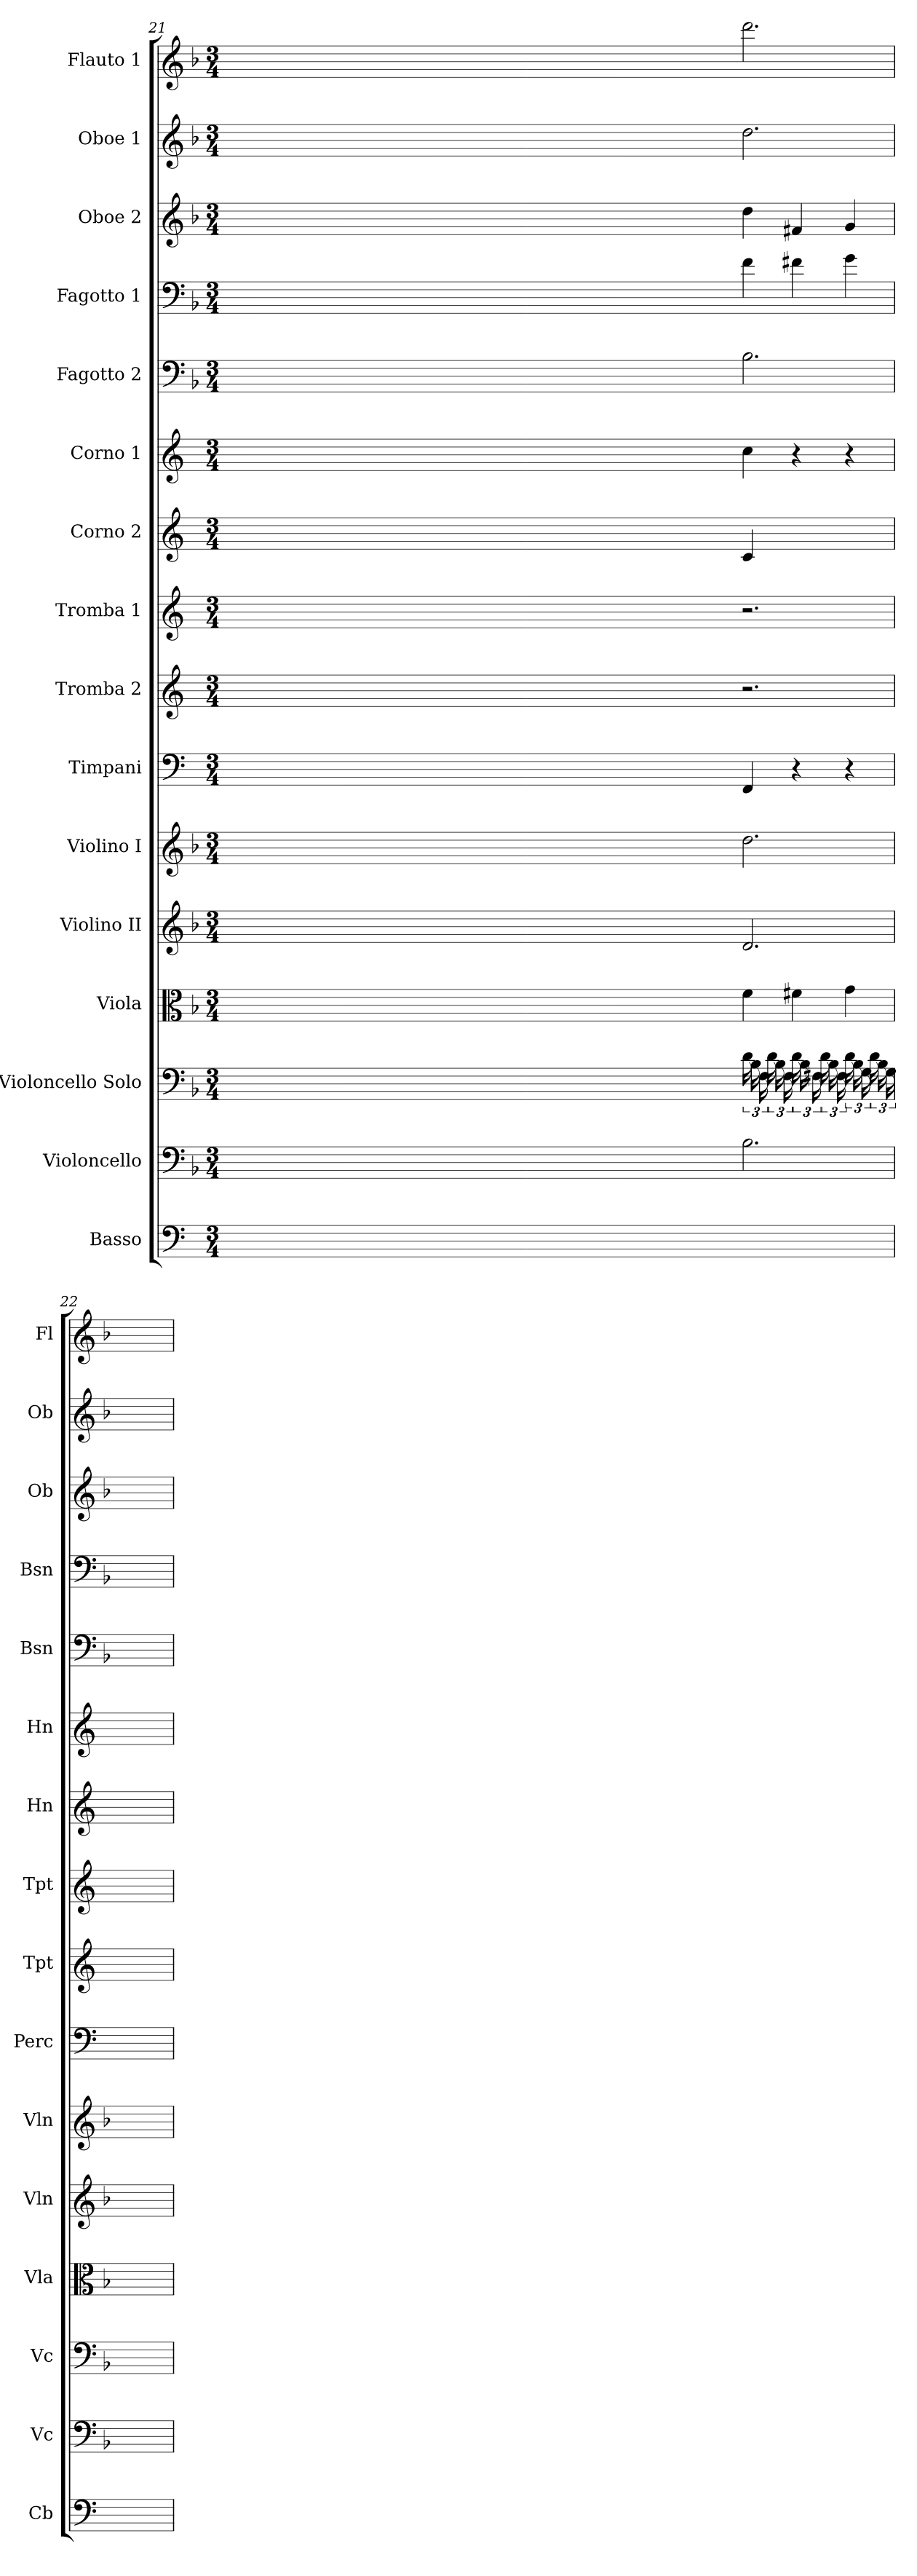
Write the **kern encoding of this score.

**kern	**kern	**kern	**kern	**kern	**kern	**kern	**kern	**kern	**kern	**kern	**kern	**kern	**kern	**kern	**kern
*part16	*part15	*part14	*part13	*part12	*part11	*part10	*part9	*part8	*part7	*part6	*part5	*part4	*part3	*part2	*part1
*staff16	*staff15	*staff14	*staff13	*staff12	*staff11	*staff10	*staff9	*staff8	*staff7	*staff6	*staff5	*staff4	*staff3	*staff2	*staff1
*I"Basso	*I"Violoncello	*I"Violoncello Solo	*I"Viola	*I"Violino II	*I"Violino I	*I"Timpani	*I"Tromba 2	*I"Tromba 1	*I"Corno 2	*I"Corno 1	*I"Fagotto 2	*I"Fagotto 1	*I"Oboe 2	*I"Oboe 1	*I"Flauto 1
*I'Cb	*I'Vc	*I'Vc	*I'Vla	*I'Vln	*I'Vln	*I'Perc	*I'Tpt	*I'Tpt	*I'Hn	*I'Hn	*I'Bsn	*I'Bsn	*I'Ob	*I'Ob	*I'Fl
*clefF4	*clefF4	*clefF4	*clefC3	*clefG2	*clefG2	*clefF4	*clefG2	*clefG2	*clefG2	*clefG2	*clefF4	*clefF4	*clefG2	*clefG2	*clefG2
*ITrd7c12	*	*	*	*	*	*	*ITrd1c2	*ITrd1c2	*ITrd4c7	*ITrd4c7	*	*	*	*	*
*	*k[b-]	*k[b-]	*k[b-]	*k[b-]	*k[b-]	*	*	*	*	*	*k[b-]	*k[b-]	*k[b-]	*k[b-]	*k[b-]
*M3/4	*M3/4	*M3/4	*M3/4	*M3/4	*M3/4	*M3/4	*M3/4	*M3/4	*M3/4	*M3/4	*M3/4	*M3/4	*M3/4	*M3/4	*M3/4
=21	=21	=21	=21	=21	=21	=21	=21	=21	=21	=21	=21	=21	=21	=21	=21
2.ryy	2.ryy	2.ryy	2.ryy	2.ryy	2.ryy	2.ryy	2.ryy	2.ryy	2.ryy	2.ryy	2.ryy	2.ryy	2.ryy	2.ryy	2.ryy
4ryy	4ryy	4ryy	4ryy	4ryy	4ryy	4ryy	4ryy	4ryy	4ryy	4ryy	4ryy	4ryy	4ryy	4ryy	4ryy
1ryy	1ryy	1ryy	1ryy	1ryy	1ryy	1ryy	1ryy	1ryy	1ryy	1ryy	1ryy	1ryy	1ryy	1ryy	1ryy
1ryy	1ryy	1ryy	1ryy	1ryy	1ryy	1ryy	1ryy	1ryy	1ryy	1ryy	1ryy	1ryy	1ryy	1ryy	1ryy
1ryy	1ryy	1ryy	1ryy	1ryy	1ryy	1ryy	1ryy	1ryy	1ryy	1ryy	1ryy	1ryy	1ryy	1ryy	1ryy
1ryy	1ryy	1ryy	1ryy	1ryy	1ryy	1ryy	1ryy	1ryy	1ryy	1ryy	1ryy	1ryy	1ryy	1ryy	1ryy
1ryy	1ryy	1ryy	1ryy	1ryy	1ryy	1ryy	1ryy	1ryy	1ryy	1ryy	1ryy	1ryy	1ryy	1ryy	1ryy
1ryy	1ryy	1ryy	1ryy	1ryy	1ryy	1ryy	1ryy	1ryy	1ryy	1ryy	1ryy	1ryy	1ryy	1ryy	1ryy
1ryy	1ryy	1ryy	1ryy	1ryy	1ryy	1ryy	1ryy	1ryy	1ryy	1ryy	1ryy	1ryy	1ryy	1ryy	1ryy
1ryy	1ryy	1ryy	1ryy	1ryy	1ryy	1ryy	1ryy	1ryy	1ryy	1ryy	1ryy	1ryy	1ryy	1ryy	1ryy
1ryy	1ryy	1ryy	1ryy	1ryy	1ryy	1ryy	1ryy	1ryy	1ryy	1ryy	1ryy	1ryy	1ryy	1ryy	1ryy
1ryy	1ryy	1ryy	1ryy	1ryy	1ryy	1ryy	1ryy	1ryy	1ryy	1ryy	1ryy	1ryy	1ryy	1ryy	1ryy
1ryy	1ryy	1ryy	1ryy	1ryy	1ryy	1ryy	1ryy	1ryy	1ryy	1ryy	1ryy	1ryy	1ryy	1ryy	1ryy
1ryy	1ryy	1ryy	1ryy	1ryy	1ryy	1ryy	1ryy	1ryy	1ryy	1ryy	1ryy	1ryy	1ryy	1ryy	1ryy
1ryy	1ryy	1ryy	1ryy	1ryy	1ryy	1ryy	1ryy	1ryy	1ryy	1ryy	1ryy	1ryy	1ryy	1ryy	1ryy
1ryy	1ryy	1ryy	1ryy	1ryy	1ryy	1ryy	1ryy	1ryy	1ryy	1ryy	1ryy	1ryy	1ryy	1ryy	1ryy
4ryy	4ryy	4ryy	4ryy	4ryy	4ryy	4ryy	4ryy	4ryy	4ryy	4ryy	4ryy	4ryy	4ryy	4ryy	4ryy
2.ryy	2.B-	24d	4f	2.d	2.dd	4FF	2.r	2.r	4F	4f	2.B-	4f	4dd	2.dd	2.ddd
.	.	24B-	.	.	.	.	.	.	.	.	.	.	.	.	.
.	.	24F	.	.	.	.	.	.	.	.	.	.	.	.	.
.	.	24d	.	.	.	.	.	.	.	.	.	.	.	.	.
.	.	24B-	.	.	.	.	.	.	.	.	.	.	.	.	.
.	.	24F	.	.	.	.	.	.	.	.	.	.	.	.	.
.	.	24d	4f#X	.	.	4r	.	.	4ryy	4r	.	4f#X	4f#X	.	.
.	.	24B-	.	.	.	.	.	.	.	.	.	.	.	.	.
.	.	24F#X	.	.	.	.	.	.	.	.	.	.	.	.	.
.	.	24d	.	.	.	.	.	.	.	.	.	.	.	.	.
.	.	24B-	.	.	.	.	.	.	.	.	.	.	.	.	.
.	.	24F#	.	.	.	.	.	.	.	.	.	.	.	.	.
.	.	24d	4g	.	.	4r	.	.	4ryy	4r	.	4g	4g	.	.
.	.	24B-	.	.	.	.	.	.	.	.	.	.	.	.	.
.	.	24G	.	.	.	.	.	.	.	.	.	.	.	.	.
.	.	24d	.	.	.	.	.	.	.	.	.	.	.	.	.
.	.	24B-	.	.	.	.	.	.	.	.	.	.	.	.	.
.	.	24G	.	.	.	.	.	.	.	.	.	.	.	.	.
=22	=22	=22	=22	=22	=22	=22	=22	=22	=22	=22	=22	=22	=22	=22	=22
4ryy	4ryy	4ryy	4ryy	4ryy	4ryy	4ryy	4ryy	4ryy	4ryy	4ryy	4ryy	4ryy	4ryy	4ryy	4ryy
=	=	=	=	=	=	=	=	=	=	=	=	=	=	=	=
*-	*-	*-	*-	*-	*-	*-	*-	*-	*-	*-	*-	*-	*-	*-	*-
